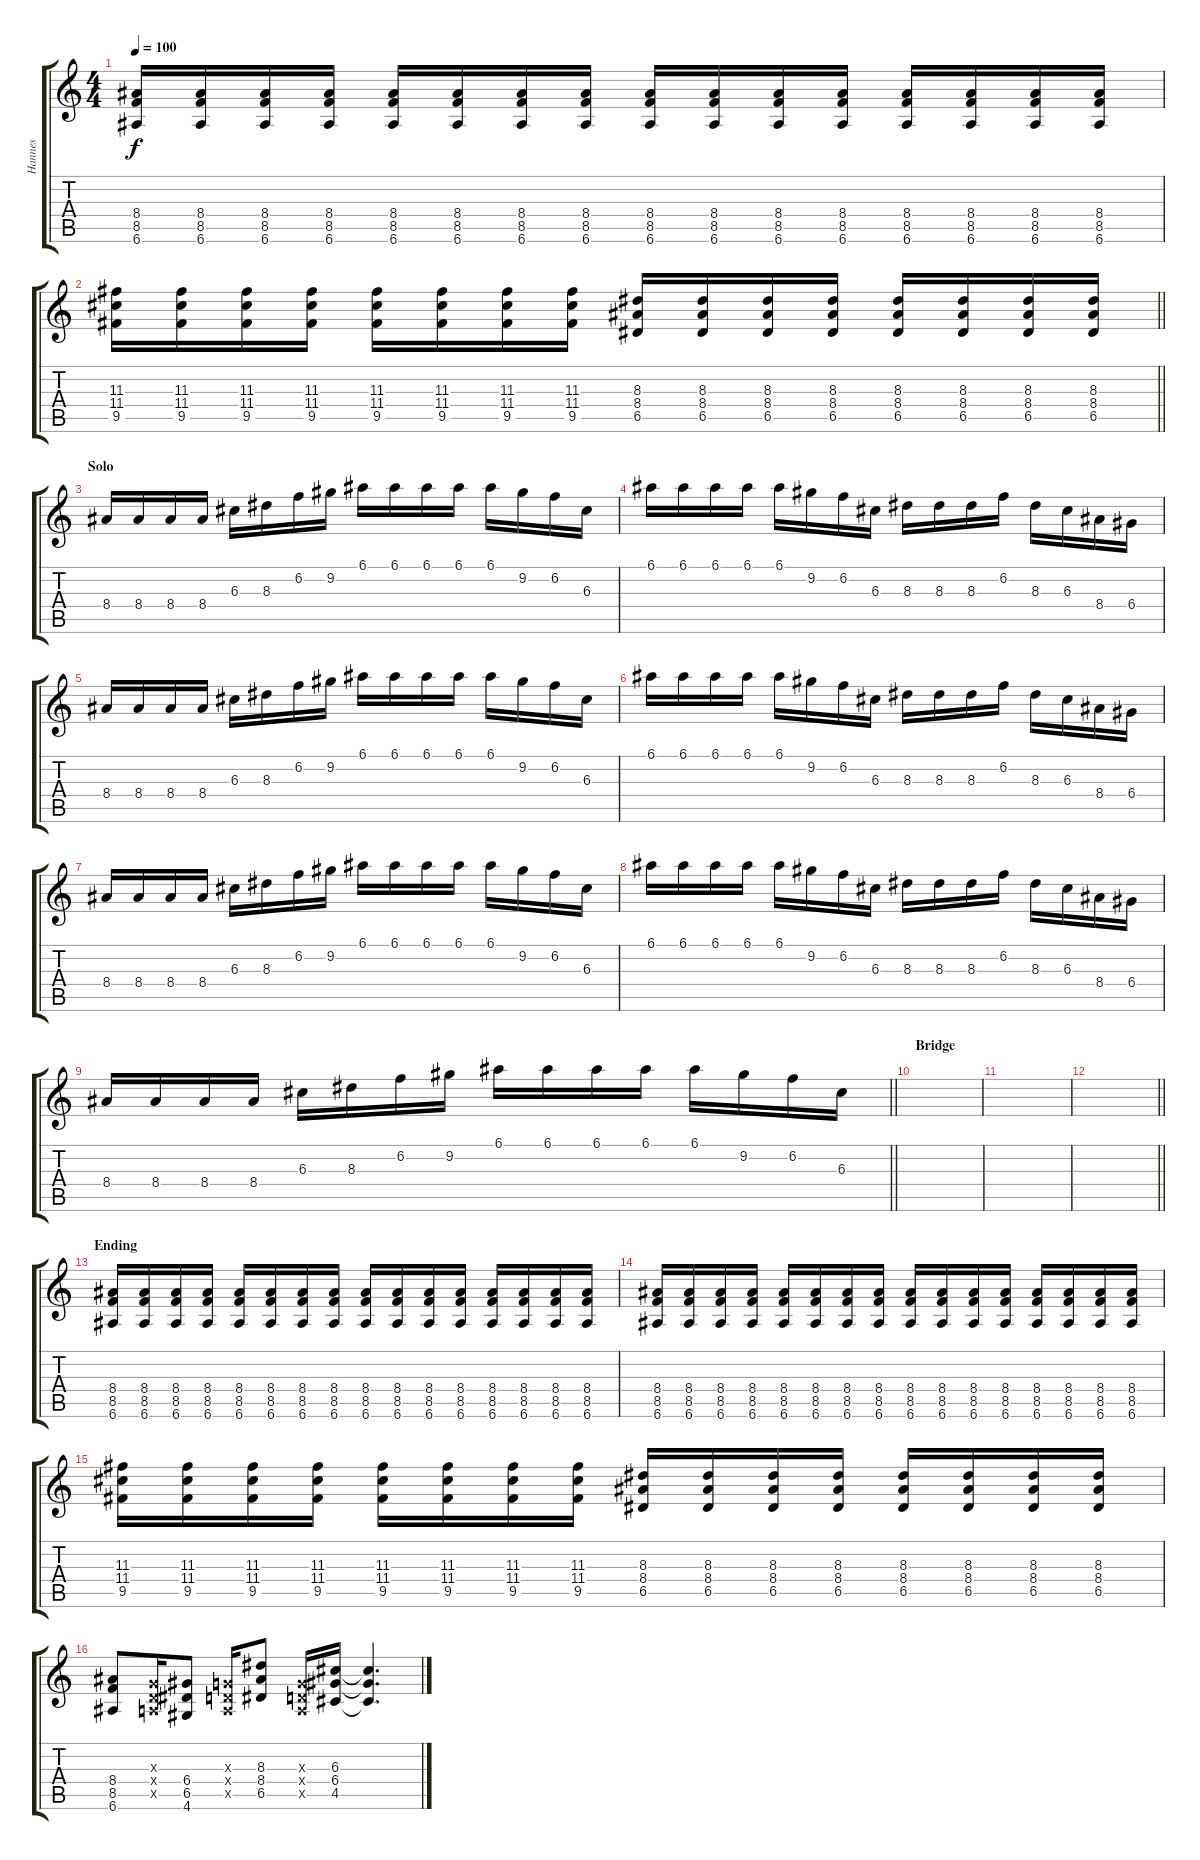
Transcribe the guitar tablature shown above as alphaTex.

\track ("Hannes" "Hannes") {instrument distortionguitar}
\staff {score tabs}
\tuning (E4 B3 G3 D3 A2 E2) {hide}
\ts (4 4)
\tempo 100
\clef g2
\ks c
(8.4 8.5 6.6).16{dy f} (8.4 8.5 6.6).16 (8.4 8.5 6.6).16 (8.4 8.5 6.6).16 (8.4 8.5 6.6).16 (8.4 8.5 6.6).16 (8.4 8.5 6.6).16 (8.4 8.5 6.6).16 (8.4 8.5 6.6).16 (8.4 8.5 6.6).16 (8.4 8.5 6.6).16 (8.4 8.5 6.6).16 (8.4 8.5 6.6).16 (8.4 8.5 6.6).16 (8.4 8.5 6.6).16 (8.4 8.5 6.6).16 |
\barLineRight lightlight
(11.3 11.4 9.5).16 (11.3 11.4 9.5).16 (11.3 11.4 9.5).16 (11.3 11.4 9.5).16 (11.3 11.4 9.5).16 (11.3 11.4 9.5).16 (11.3 11.4 9.5).16 (11.3 11.4 9.5).16 (8.3 8.4 6.5).16 (8.3 8.4 6.5).16 (8.3 8.4 6.5).16 (8.3 8.4 6.5).16 (8.3 8.4 6.5).16 (8.3 8.4 6.5).16 (8.3 8.4 6.5).16 (8.3 8.4 6.5).16 |
\section ("" "Solo")
8.4.16 8.4.16 8.4.16 8.4.16 6.3.16 8.3.16 6.2.16 9.2.16 6.1.16 6.1.16 6.1.16 6.1.16 6.1.16 9.2.16 6.2.16 6.3.16 |
6.1.16 6.1.16 6.1.16 6.1.16 6.1.16 9.2.16 6.2.16 6.3.16 8.3.16 8.3.16 8.3.16 6.2.16 8.3.16 6.3.16 8.4.16 6.4.16 |
8.4.16 8.4.16 8.4.16 8.4.16 6.3.16 8.3.16 6.2.16 9.2.16 6.1.16 6.1.16 6.1.16 6.1.16 6.1.16 9.2.16 6.2.16 6.3.16 |
6.1.16 6.1.16 6.1.16 6.1.16 6.1.16 9.2.16 6.2.16 6.3.16 8.3.16 8.3.16 8.3.16 6.2.16 8.3.16 6.3.16 8.4.16 6.4.16 |
8.4.16 8.4.16 8.4.16 8.4.16 6.3.16 8.3.16 6.2.16 9.2.16 6.1.16 6.1.16 6.1.16 6.1.16 6.1.16 9.2.16 6.2.16 6.3.16 |
6.1.16 6.1.16 6.1.16 6.1.16 6.1.16 9.2.16 6.2.16 6.3.16 8.3.16 8.3.16 8.3.16 6.2.16 8.3.16 6.3.16 8.4.16 6.4.16 |
\barLineRight lightlight
8.4.16 8.4.16 8.4.16 8.4.16 6.3.16 8.3.16 6.2.16 9.2.16 6.1.16 6.1.16 6.1.16 6.1.16 6.1.16 9.2.16 6.2.16 6.3.16 |
\section ("" "Bridge")
|
|
\barLineRight lightlight
|
\section ("" "Ending")
(8.4 8.5 6.6).16 (8.4 8.5 6.6).16 (8.4 8.5 6.6).16 (8.4 8.5 6.6).16 (8.4 8.5 6.6).16 (8.4 8.5 6.6).16 (8.4 8.5 6.6).16 (8.4 8.5 6.6).16 (8.4 8.5 6.6).16 (8.4 8.5 6.6).16 (8.4 8.5 6.6).16 (8.4 8.5 6.6).16 (8.4 8.5 6.6).16 (8.4 8.5 6.6).16 (8.4 8.5 6.6).16 (8.4 8.5 6.6).16 |
(8.4 8.5 6.6).16 (8.4 8.5 6.6).16 (8.4 8.5 6.6).16 (8.4 8.5 6.6).16 (8.4 8.5 6.6).16 (8.4 8.5 6.6).16 (8.4 8.5 6.6).16 (8.4 8.5 6.6).16 (8.4 8.5 6.6).16 (8.4 8.5 6.6).16 (8.4 8.5 6.6).16 (8.4 8.5 6.6).16 (8.4 8.5 6.6).16 (8.4 8.5 6.6).16 (8.4 8.5 6.6).16 (8.4 8.5 6.6).16 |
(11.3 11.4 9.5).16 (11.3 11.4 9.5).16 (11.3 11.4 9.5).16 (11.3 11.4 9.5).16 (11.3 11.4 9.5).16 (11.3 11.4 9.5).16 (11.3 11.4 9.5).16 (11.3 11.4 9.5).16 (8.3 8.4 6.5).16 (8.3 8.4 6.5).16 (8.3 8.4 6.5).16 (8.3 8.4 6.5).16 (8.3 8.4 6.5).16 (8.3 8.4 6.5).16 (8.3 8.4 6.5).16 (8.3 8.4 6.5).16 |
(8.4 8.5 6.6).8 (0.3{x} 0.4{x} 0.5{x}).16 (6.4 6.5 4.6).8 (0.3{x} 0.4{x} 0.5{x}).16 (8.3 8.4 6.5).8 (0.3{x} 0.4{x} 0.5{x}).16 (6.3 6.4 4.5).16 (6.3{t} 6.4{t} 4.5{t}).4{d}
